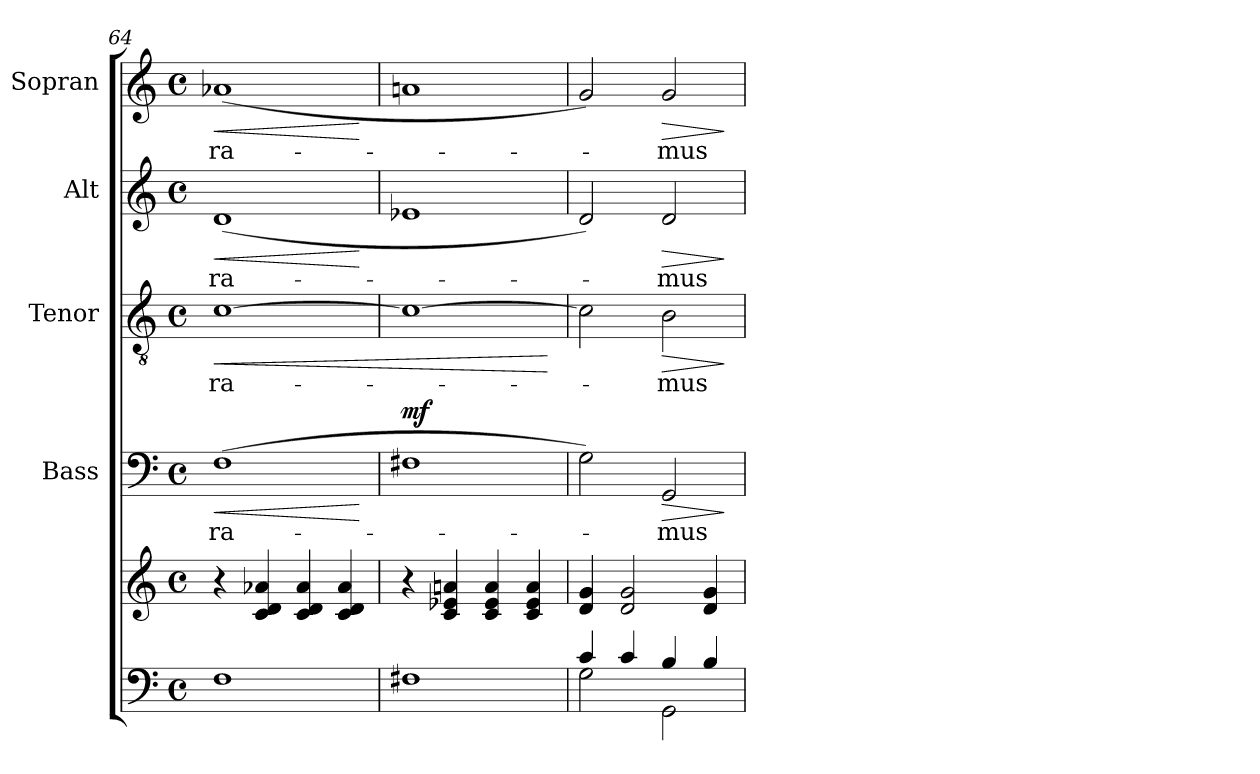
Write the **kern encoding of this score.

**kern	**kern	**kern	**text	**dynam	**kern	**text	**dynam	**kern	**text	**dynam	**kern	**text	**dynam
*part5	*part5	*part4	*part4	*part4	*part3	*part3	*part3	*part2	*part2	*part2	*part1	*part1	*part1
*staff6	*staff5	*staff4	*staff4	*staff4	*staff3	*staff3	*staff3	*staff2	*staff2	*staff2	*staff1	*staff1	*staff1
*	*	*I"Bass	*	*	*I"Tenor	*	*	*I"Alt	*	*	*I"Sopran	*	*
*	*	*I'B.	*	*	*I'T.	*	*	*I'A.	*	*	*I'S.	*	*
!!LO:LB:g=z
*clefF4	*clefG2	*clefF4	*	*	*clefGv2	*	*	*clefG2	*	*	*clefG2	*	*
*k[]	*k[]	*k[]	*	*	*k[]	*	*	*k[]	*	*	*k[]	*	*
*C:	*C:	*C:	*	*	*C:	*	*	*C:	*	*	*C:	*	*
*M4/4	*M4/4	*M4/4	*	*	*M4/4	*	*	*M4/4	*	*	*M4/4	*	*
*met(c)	*met(c)	*met(c)	*	*	*met(c)	*	*	*met(c)	*	*	*met(c)	*	*
=64	=64	=64	=64	=64	=64	=64	=64	=64	=64	=64	=64	=64	=64
!	!	!	!LO:LY:b	!LO:HP:b	!	!LO:LY:b	!LO:HP:b	!	!LO:LY:b	!LO:HP:b	!	!LO:LY:b	!LO:HP:b
1F	4r	(>1F	-ra-	<	[1c	-ra-	<	(<1d	-ra-	<	(<1a-X	-ra-	<
.	4c/ 4d/ 4a-X/	.	.	.	.	.	.	.	.	.	.	.	.
.	4c/ 4d/ 4a-/	.	.	.	.	.	.	.	.	.	.	.	.
.	4c/ 4d/ 4a-/	.	.	.	.	.	.	.	.	.	.	.	.
.	.	.	.	[	.	.	.	.	.	[	.	.	[
=65	=65	=65	=65	=65	=65	=65	=65	=65	=65	=65	=65	=65	=65
!	!	!	!	!LO:DY:a	!	!	!	!	!	!	!	!	!
1F#X	4r	1F#X	.	mf	1c_	.	.	1e-X	.	.	1an	.	.
.	4c/ 4e-X/ 4an/	.	.	.	.	.	.	.	.	.	.	.	.
.	4c/ 4e-/ 4a/	.	.	.	.	.	.	.	.	.	.	.	.
.	4c/ 4e-/ 4a/	.	.	.	.	.	.	.	.	.	.	.	.
.	.	.	.	.	.	.	[	.	.	.	.	.	.
=66	=66	=66	=66	=66	=66	=66	=66	=66	=66	=66	=66	=66	=66
*^	*	*	*	*	*	*	*	*	*	*	*	*	*
4c/	2G\	4d/ 4g/	2G\)	.	.	2c\]	.	.	2d/)	.	.	2g/)	.	.
4c/	.	2d/ 2g/	.	.	.	.	.	.	.	.	.	.	.	.
!	!	!	!	!LO:LY:b	!LO:HP:b	!	!LO:LY:b	!LO:HP:b	!	!LO:LY:b	!LO:HP:b	!	!LO:LY:b	!LO:HP:b
4B/	2GG\	.	2GG/	-mus	>	2B\	-mus	>	2d/	-mus	>	2g/	-mus	>
4B/	.	4d/ 4g/	.	.	.	.	.	.	.	.	.	.	.	.
*v	*v	*	*	*	*	*	*	*	*	*	*	*	*	*
.	.	.	.	]	.	.	]	.	.	]	.	.	]
=	=	=	=	=	=	=	=	=	=	=	=	=	=
*-	*-	*-	*-	*-	*-	*-	*-	*-	*-	*-	*-	*-	*-
